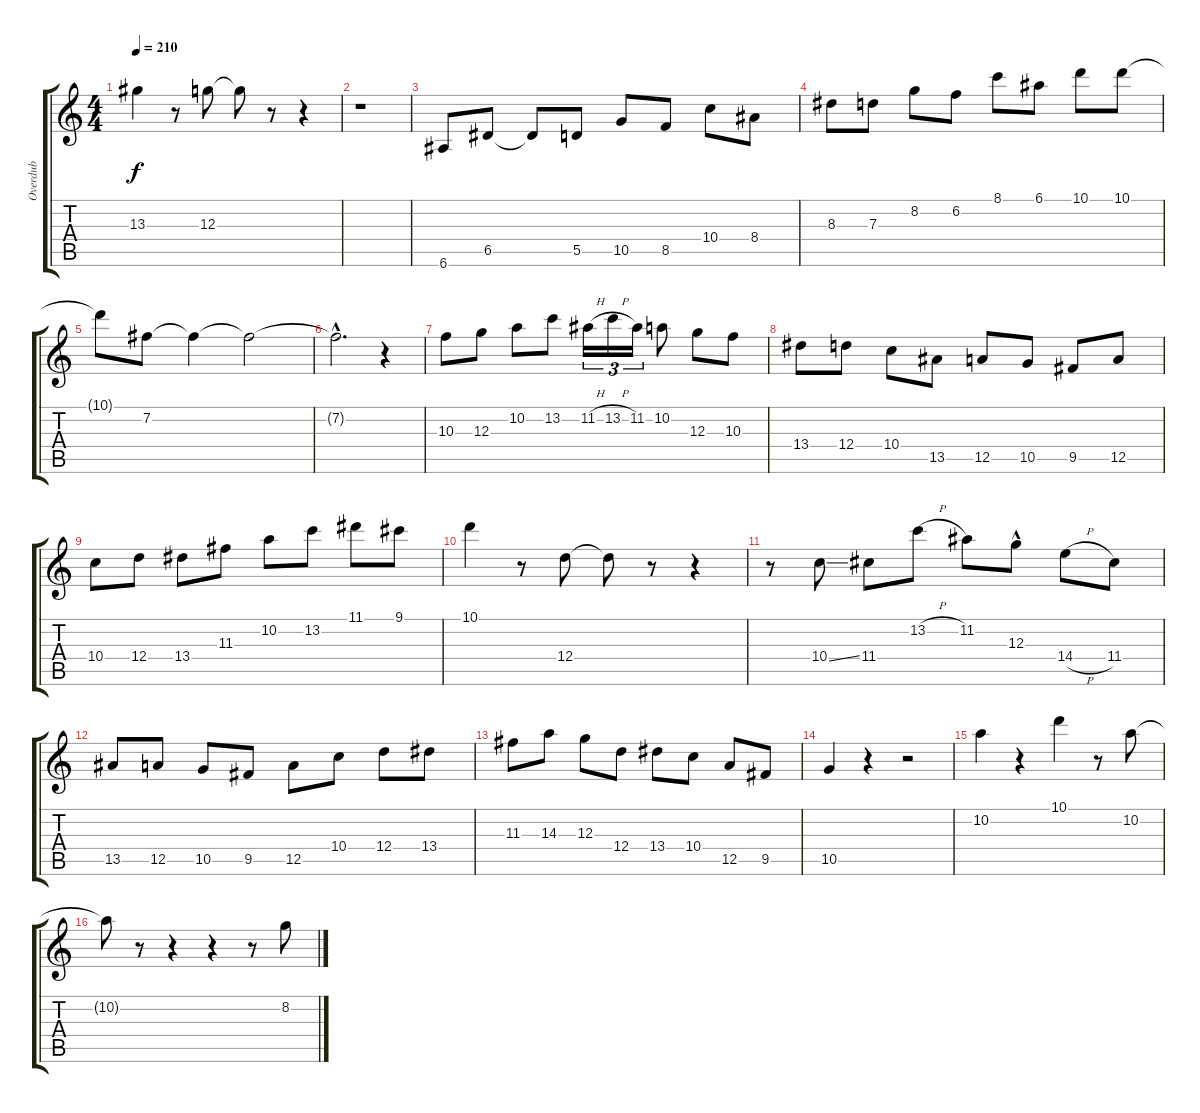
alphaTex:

\track ("Overdub" "Overdub") {instrument electricbasspick}
\staff {score tabs}
\tuning (E4 B3 G3 D3 A2 E2) {hide}
\ts (4 4)
\tempo 210
\clef g2
\ks c
13.3.4{dy f} r.8 12.3.8 12.3{t}.8 r.8 r.4 |
r.1 |
6.6.8 6.5.8 6.5{t}.8 5.5.8 10.5.8 8.5.8 10.4.8 8.4.8 |
8.3.8 7.3.8 8.2.8 6.2.8 8.1.8 6.1.8 10.1.8 10.1.8 |
10.1{t}.8 7.2.8 7.2{t}.4 7.2{t}.2 |
7.2{hac t}.2{d} r.4 |
10.3.8 12.3.8 10.2.8 13.2.8 11.2{h}.16{tu (3 2)} 13.2{h}.16{tu (3 2)} 11.2.16{tu (3 2)} 10.2.8 12.3.8 10.3.8 |
13.4.8 12.4.8 10.4.8 13.5.8 12.5.8 10.5.8 9.5.8 12.5.8 |
10.4.8 12.4.8 13.4.8 11.3.8 10.2.8 13.2.8 11.1.8 9.1.8 |
10.1.4 r.8 12.4.8 12.4{t}.8 r.8 r.4 |
r.8 10.4{ss}.8 11.4.8 13.2{h}.8 11.2.8 12.3{hac}.8 14.4{h}.8 11.4.8 |
13.5.8 12.5.8 10.5.8 9.5.8 12.5.8 10.4.8 12.4.8 13.4.8 |
11.3.8 14.3.8 12.3.8 12.4.8 13.4.8 10.4.8 12.5.8 9.5.8 |
10.5.4 r.4 r.2 |
10.2.4 r.4 10.1.4 r.8 10.2.8 |
10.2{t}.8 r.8 r.4 r.4 r.8 8.2{ss}.8
